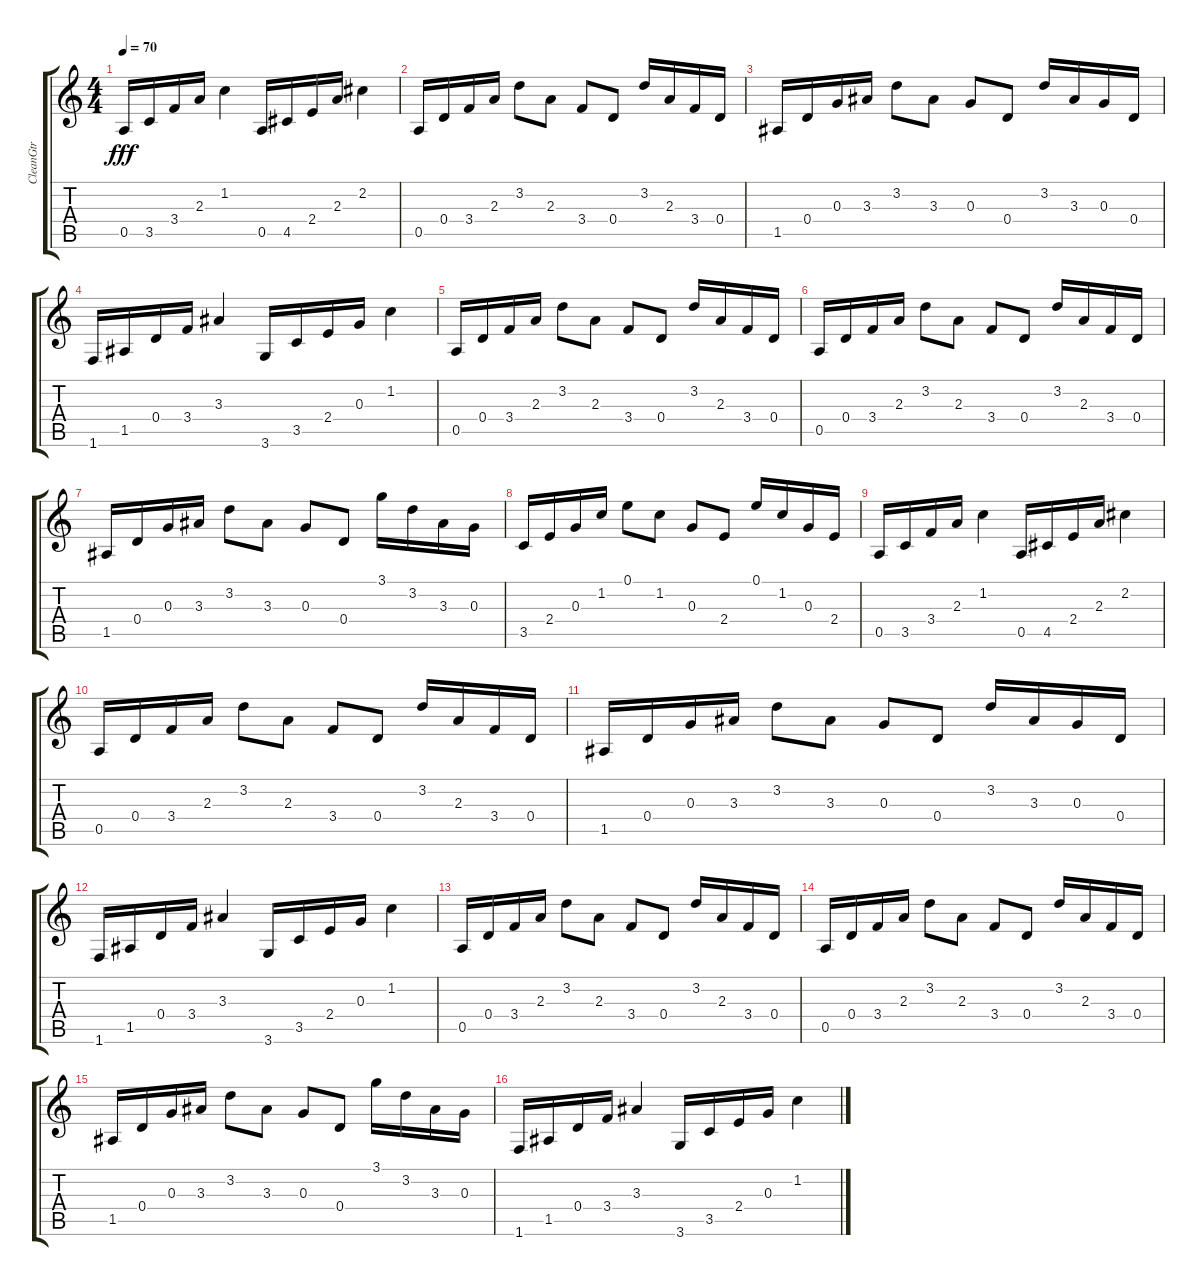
\track ("CleanGtr" "CleanGtr") {instrument electricguitarclean}
\staff {score tabs}
\tuning (E4 B3 G3 D3 A2 E2) {hide}
\ts (4 4)
\tempo 70
\clef g2
\ks c
0.5.16{dy fff} 3.5.16 3.4.16 2.3.16 1.2.4 0.5.16 4.5.16 2.4.16 2.3.16 2.2.4 |
0.5.16 0.4.16 3.4.16 2.3.16 3.2.8 2.3.8 3.4.8 0.4.8 3.2.16 2.3.16 3.4.16 0.4.16 |
1.5.16 0.4.16 0.3.16 3.3.16 3.2.8 3.3.8 0.3.8 0.4.8 3.2.16 3.3.16 0.3.16 0.4.16 |
1.6.16 1.5.16 0.4.16 3.4.16 3.3.4 3.6.16 3.5.16 2.4.16 0.3.16 1.2.4 |
0.5.16 0.4.16 3.4.16 2.3.16 3.2.8 2.3.8 3.4.8 0.4.8 3.2.16 2.3.16 3.4.16 0.4.16 |
0.5.16 0.4.16 3.4.16 2.3.16 3.2.8 2.3.8 3.4.8 0.4.8 3.2.16 2.3.16 3.4.16 0.4.16 |
1.5.16 0.4.16 0.3.16 3.3.16 3.2.8 3.3.8 0.3.8 0.4.8 3.1.16 3.2.16 3.3.16 0.3.16 |
3.5.16 2.4.16 0.3.16 1.2.16 0.1.8 1.2.8 0.3.8 2.4.8 0.1.16 1.2.16 0.3.16 2.4.16 |
0.5.16 3.5.16 3.4.16 2.3.16 1.2.4 0.5.16 4.5.16 2.4.16 2.3.16 2.2.4 |
0.5.16 0.4.16 3.4.16 2.3.16 3.2.8 2.3.8 3.4.8 0.4.8 3.2.16 2.3.16 3.4.16 0.4.16 |
1.5.16 0.4.16 0.3.16 3.3.16 3.2.8 3.3.8 0.3.8 0.4.8 3.2.16 3.3.16 0.3.16 0.4.16 |
1.6.16 1.5.16 0.4.16 3.4.16 3.3.4 3.6.16 3.5.16 2.4.16 0.3.16 1.2.4 |
0.5.16 0.4.16 3.4.16 2.3.16 3.2.8 2.3.8 3.4.8 0.4.8 3.2.16 2.3.16 3.4.16 0.4.16 |
0.5.16 0.4.16 3.4.16 2.3.16 3.2.8 2.3.8 3.4.8 0.4.8 3.2.16 2.3.16 3.4.16 0.4.16 |
1.5.16 0.4.16 0.3.16 3.3.16 3.2.8 3.3.8 0.3.8 0.4.8 3.1.16 3.2.16 3.3.16 0.3.16 |
1.6.16 1.5.16 0.4.16 3.4.16 3.3.4 3.6.16 3.5.16 2.4.16 0.3.16 1.2.4
